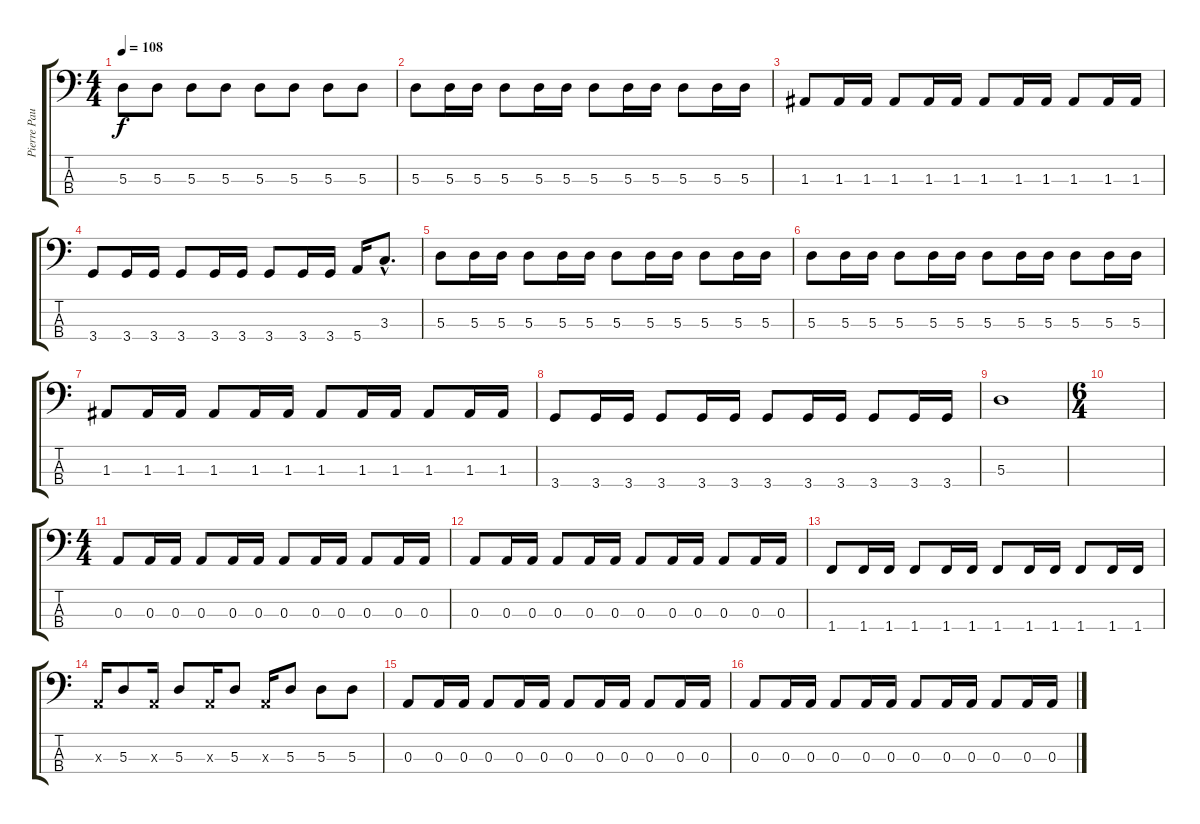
\track ("Pierre Paul" "Pierre Pau") {instrument electricbasspick}
\staff {score tabs}
\tuning (G2 D2 A1 E1) {hide}
\ts (4 4)
\tempo 108
\clef f4
\ks c
5.3.8{dy f} 5.3.8 5.3.8 5.3.8 5.3.8 5.3.8 5.3.8 5.3.8 |
5.3.8 5.3.16 5.3.16 5.3.8 5.3.16 5.3.16 5.3.8 5.3.16 5.3.16 5.3.8 5.3.16 5.3.16 |
1.3.8 1.3.16 1.3.16 1.3.8 1.3.16 1.3.16 1.3.8 1.3.16 1.3.16 1.3.8 1.3.16 1.3.16 |
3.4.8 3.4.16 3.4.16 3.4.8 3.4.16 3.4.16 3.4.8 3.4.16 3.4.16 5.4.16 3.3{hac}.8{d} |
5.3.8 5.3.16 5.3.16 5.3.8 5.3.16 5.3.16 5.3.8 5.3.16 5.3.16 5.3.8 5.3.16 5.3.16 |
5.3.8 5.3.16 5.3.16 5.3.8 5.3.16 5.3.16 5.3.8 5.3.16 5.3.16 5.3.8 5.3.16 5.3.16 |
1.3.8 1.3.16 1.3.16 1.3.8 1.3.16 1.3.16 1.3.8 1.3.16 1.3.16 1.3.8 1.3.16 1.3.16 |
3.4.8 3.4.16 3.4.16 3.4.8 3.4.16 3.4.16 3.4.8 3.4.16 3.4.16 3.4.8 3.4.16 3.4.16 |
5.3.1 |
\ts (6 4)
|
\ts (4 4)
0.3.8 0.3.16 0.3.16 0.3.8 0.3.16 0.3.16 0.3.8 0.3.16 0.3.16 0.3.8 0.3.16 0.3.16 |
0.3.8 0.3.16 0.3.16 0.3.8 0.3.16 0.3.16 0.3.8 0.3.16 0.3.16 0.3.8 0.3.16 0.3.16 |
1.4.8 1.4.16 1.4.16 1.4.8 1.4.16 1.4.16 1.4.8 1.4.16 1.4.16 1.4.8 1.4.16 1.4.16 |
0.3{x}.16 5.3.8 0.3{x}.16 5.3.8 0.3{x}.16 5.3.8 0.3{x}.16 5.3.8 5.3.8 5.3.8 |
0.3.8 0.3.16 0.3.16 0.3.8 0.3.16 0.3.16 0.3.8 0.3.16 0.3.16 0.3.8 0.3.16 0.3.16 |
0.3.8 0.3.16 0.3.16 0.3.8 0.3.16 0.3.16 0.3.8 0.3.16 0.3.16 0.3.8 0.3.16 0.3.16
